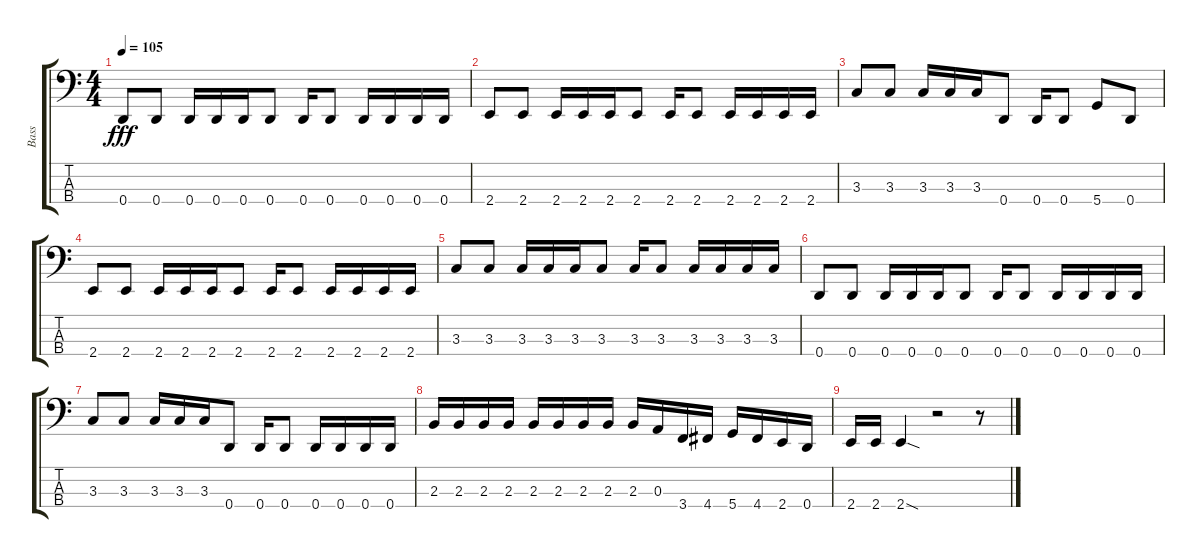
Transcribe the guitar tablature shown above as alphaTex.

\track ("Bass" "Bass") {instrument electricbasspick}
\staff {score tabs}
\tuning (G2 D2 A1 D1) {hide}
\ts (4 4)
\tempo 105
\clef f4
\ks c
0.4.8{dy fff} 0.4.8 0.4.16 0.4.16 0.4.16 0.4.8 0.4.16 0.4.8 0.4.16 0.4.16 0.4.16 0.4.16 |
2.4.8 2.4.8 2.4.16 2.4.16 2.4.16 2.4.8 2.4.16 2.4.8 2.4.16 2.4.16 2.4.16 2.4.16 |
3.3.8 3.3.8 3.3.16 3.3.16 3.3.16 0.4.8 0.4.16 0.4.8 5.4.8 0.4.8 |
2.4.8 2.4.8 2.4.16 2.4.16 2.4.16 2.4.8 2.4.16 2.4.8 2.4.16 2.4.16 2.4.16 2.4.16 |
3.3.8 3.3.8 3.3.16 3.3.16 3.3.16 3.3.8 3.3.16 3.3.8 3.3.16 3.3.16 3.3.16 3.3.16 |
0.4.8 0.4.8 0.4.16 0.4.16 0.4.16 0.4.8 0.4.16 0.4.8 0.4.16 0.4.16 0.4.16 0.4.16 |
3.3.8 3.3.8 3.3.16 3.3.16 3.3.16 0.4.8 0.4.16 0.4.8 0.4.16 0.4.16 0.4.16 0.4.16 |
2.3.16 2.3.16 2.3.16 2.3.16 2.3.16 2.3.16 2.3.16 2.3.16 2.3.16 0.3.16 3.4.16 4.4.16 5.4.16 4.4.16 2.4.16 0.4.16 |
2.4.16 2.4.16 2.4{sod}.4 r.2 r.8
